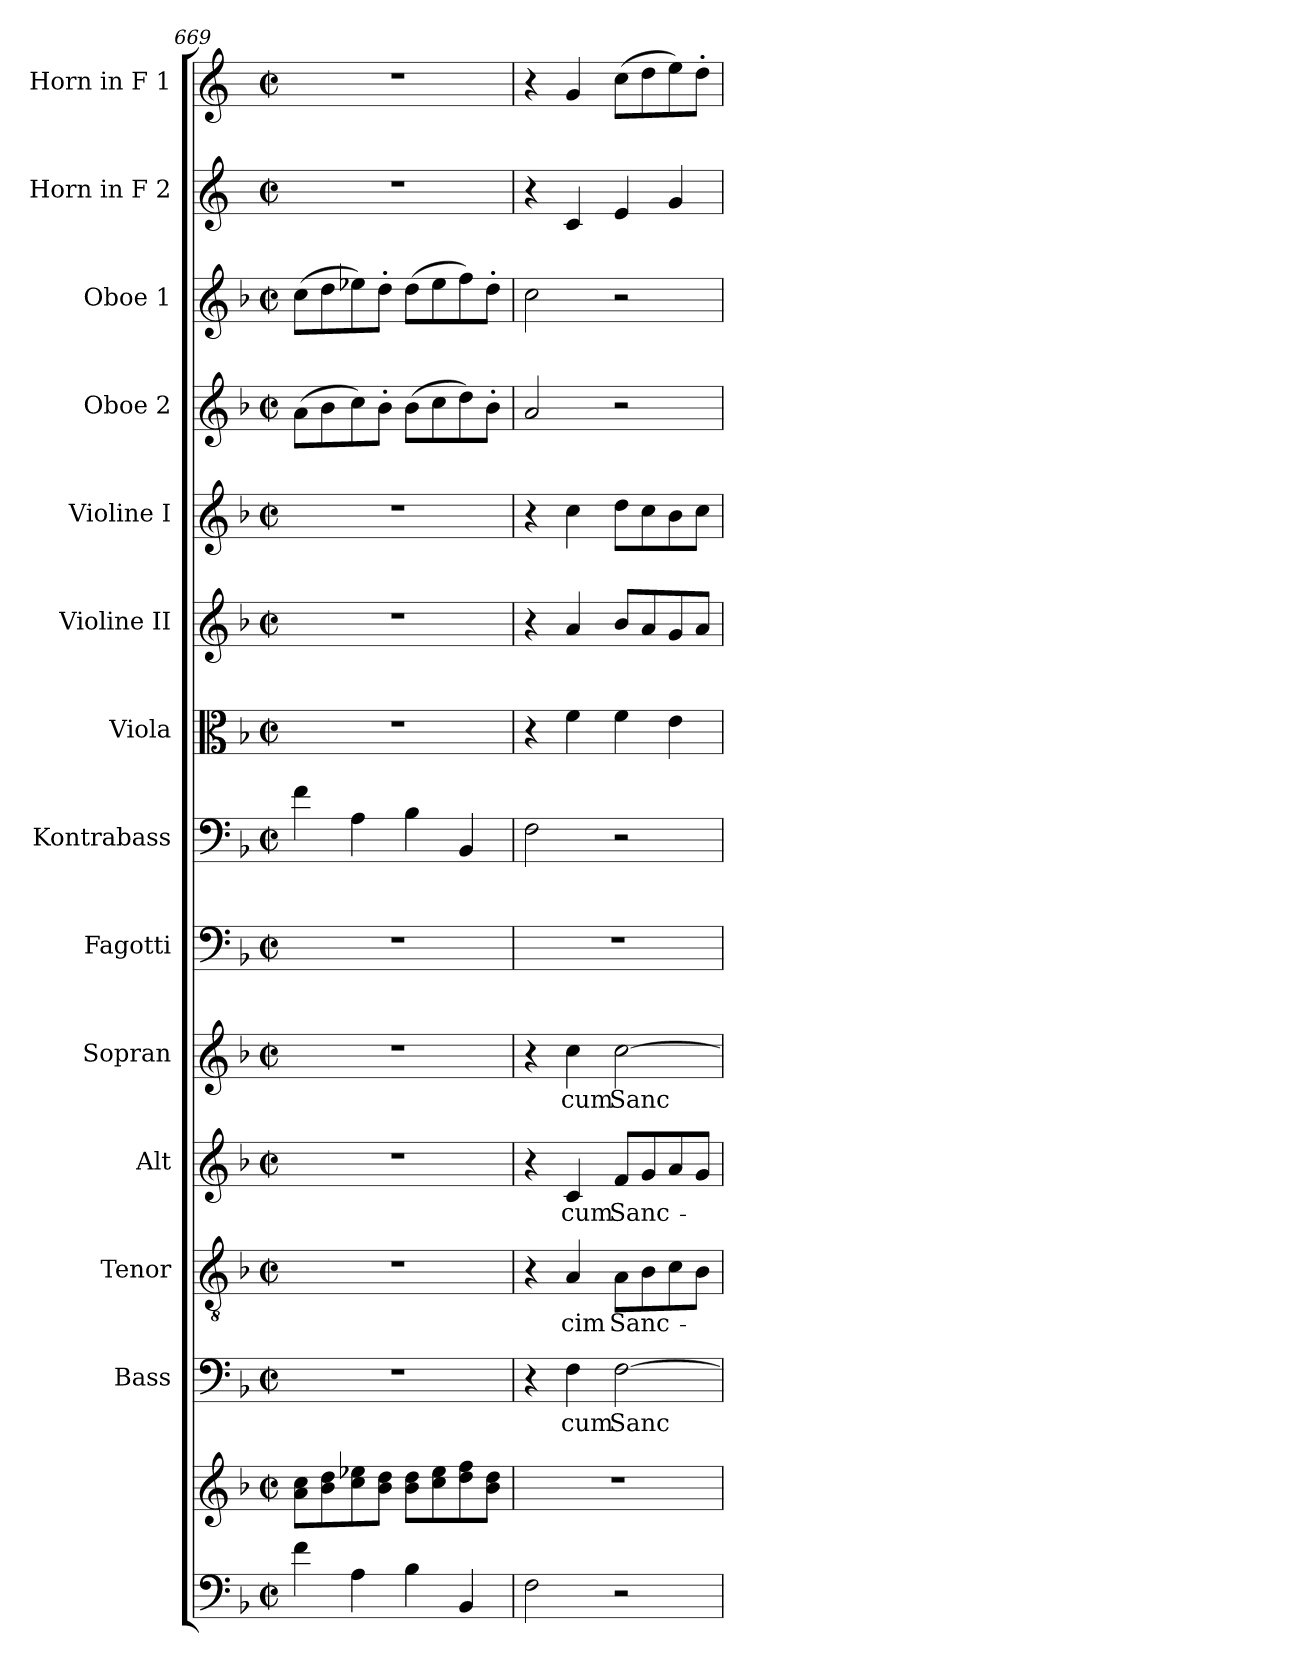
**kern	**kern	**kern	**text	**kern	**text	**kern	**text	**kern	**text	**kern	**kern	**kern	**kern	**kern	**kern	**kern	**kern	**kern
*part14	*part14	*part13	*part13	*part12	*part12	*part11	*part11	*part10	*part10	*part9	*part8	*part7	*part6	*part5	*part4	*part3	*part2	*part1
*staff15	*staff14	*staff13	*staff13	*staff12	*staff12	*staff11	*staff11	*staff10	*staff10	*staff9	*staff8	*staff7	*staff6	*staff5	*staff4	*staff3	*staff2	*staff1
*	*	*I"Bass	*	*I"Tenor	*	*I"Alt	*	*I"Sopran	*	*I"Fagotti	*I"Kontrabass	*I"Viola	*I"Violine II	*I"Violine I	*I"Oboe 2	*I"Oboe 1	*I"Horn in F 2	*I"Horn in F 1
*	*	*I'B.	*	*I'T.	*	*I'A.	*	*I'S.	*	*I'Fg.	*I'Kb.	*I'Vla.	*I'Vl. II	*I'Vl. I	*I'Ob. 2	*I'Ob. 1	*	*
*clefF4	*clefG2	*clefF4	*	*clefGv2	*	*clefG2	*	*clefG2	*	*clefF4	*clefF4	*clefC3	*clefG2	*clefG2	*clefG2	*clefG2	*clefG2	*clefG2
*	*	*	*	*	*	*	*	*	*	*	*ITrd7c12	*	*	*	*	*	*ITrd4c7	*ITrd4c7
*k[b-]	*k[b-]	*k[b-]	*	*k[b-]	*	*k[b-]	*	*k[b-]	*	*k[b-]	*k[b-]	*k[b-]	*k[b-]	*k[b-]	*k[b-]	*k[b-]	*k[b-]	*k[b-]
*F:	*F:	*F:	*	*F:	*	*F:	*	*F:	*	*F:	*F:	*F:	*F:	*F:	*F:	*F:	*F:	*F:
*M2/2	*M2/2	*M2/2	*	*M2/2	*	*M2/2	*	*M2/2	*	*M2/2	*M2/2	*M2/2	*M2/2	*M2/2	*M2/2	*M2/2	*M2/2	*M2/2
*met(c|)	*met(c|)	*met(c|)	*	*met(c|)	*	*met(c|)	*	*met(c|)	*	*met(c|)	*met(c|)	*met(c|)	*met(c|)	*met(c|)	*met(c|)	*met(c|)	*met(c|)	*met(c|)
=669	=669	=669	=669	=669	=669	=669	=669	=669	=669	=669	=669	=669	=669	=669	=669	=669	=669	=669
4f\	8a\ 8cc\L	1r	.	1r	.	1r	.	1r	.	1r	4F\	1r	1r	1r	(>8a\L	(>8cc\L	1r	1r
.	8b-\ 8dd\	.	.	.	.	.	.	.	.	.	.	.	.	.	8b-\	8dd\	.	.
4A\	8cc\ 8ee-X\	.	.	.	.	.	.	.	.	.	4AA\	.	.	.	8cc\)	8ee-X\)	.	.
.	8b-\ 8dd\J	.	.	.	.	.	.	.	.	.	.	.	.	.	8b-'>\J	8dd'>\J	.	.
4B-\	8b-\ 8dd\L	.	.	.	.	.	.	.	.	.	4BB-\	.	.	.	(>8b-\L	(>8dd\L	.	.
.	8cc\ 8ee-\	.	.	.	.	.	.	.	.	.	.	.	.	.	8cc\	8ee-\	.	.
4BB-/	8dd\ 8ff\	.	.	.	.	.	.	.	.	.	4BBB-/	.	.	.	8dd\)	8ff\)	.	.
.	8b-\ 8dd\J	.	.	.	.	.	.	.	.	.	.	.	.	.	8b-'>\J	8dd'>\J	.	.
=670	=670	=670	=670	=670	=670	=670	=670	=670	=670	=670	=670	=670	=670	=670	=670	=670	=670	=670
2F\	1r	4r	.	4r	.	4r	.	4r	.	1r	2FF\	4r	4r	4r	2a/	2cc\	4r	4r
!	!	!	!LO:LY:b	!	!LO:LY:b	!	!LO:LY:b	!	!LO:LY:b	!	!	!	!	!	!	!	!	!
.	.	4F\	cum	4A/	cim	4c/	cum	4cc\	cum	.	.	4f\	4a/	4cc\	.	.	4F/	4c/
!	!	!	!LO:LY:b	!	!LO:LY:b	!	!LO:LY:b	!	!LO:LY:b	!	!	!	!	!	!	!	!	!
2r	.	[2F\	Sanc-	8A\L	Sanc-	8f/L	Sanc-	[2cc\	Sanc-	.	2r	4f\	8b-/L	8dd\L	2r	2r	4A/	(>8f\L
.	.	.	.	8B-\	.	8g/	.	.	.	.	.	.	8a/	8cc\	.	.	.	8g\
.	.	.	.	8c\	.	8a/	.	.	.	.	.	4e\	8g/	8b-\	.	.	4c/	8a\)
.	.	.	.	8B-\J	.	8g/J	.	.	.	.	.	.	8a/J	8cc\J	.	.	.	8g'>\J
=	=	=	=	=	=	=	=	=	=	=	=	=	=	=	=	=	=	=
*-	*-	*-	*-	*-	*-	*-	*-	*-	*-	*-	*-	*-	*-	*-	*-	*-	*-	*-
